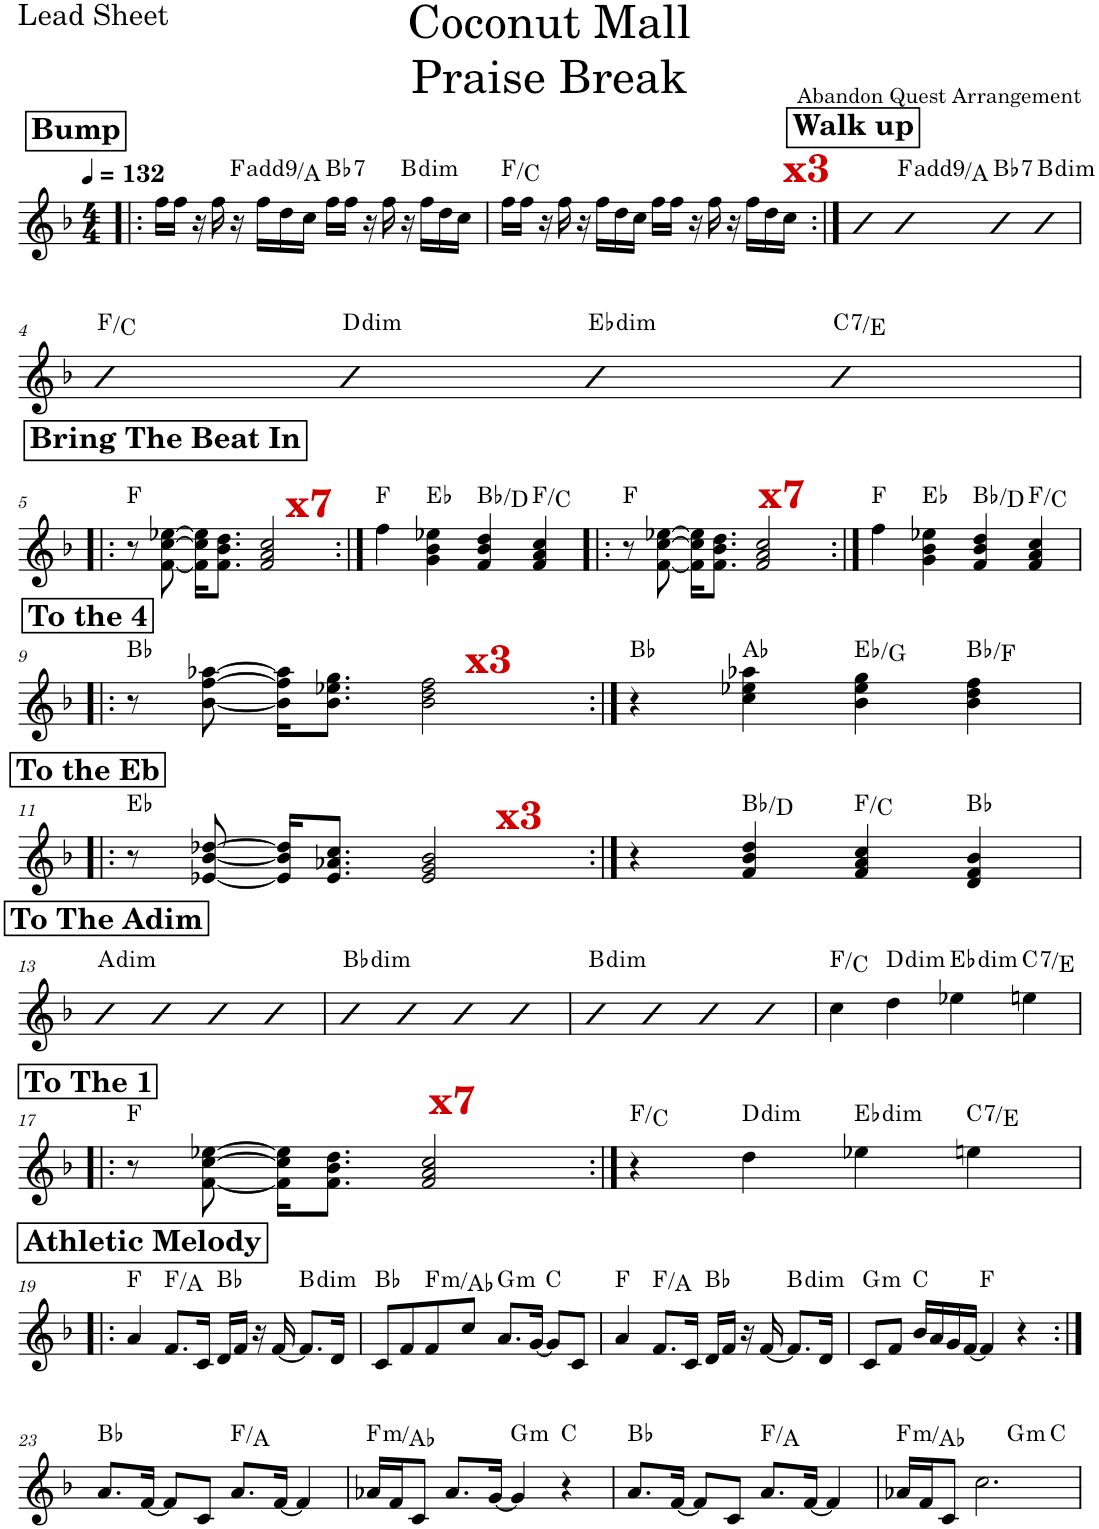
**kern	**harte
*part1	*part1
*staff1	*
*I"Piano	*
*I'Pno.	*
*clefG2	*
*k[b-]	*
*M4/4	*
*MM132	*
!!LO:REH:place=s1:a:B:cj:fs=14:t=Bump
=1!|:	=1!|:
16ff\LL	.
16ff\JJ	.
16r	.
16ff\	.
16r	F:maj(9)/3
16ff\LL	.
16dd\	.
16cc\JJ	.
!	!LO:H:kt=7
16ff\LL	Bb:7
16ff\JJ	.
16r	.
16ff\	.
!	!LO:H:kt=dim
16r	B:dim
16ff\LL	.
16dd\	.
16cc\JJ	.
=2	=2
16ff\LL	F:maj/5
16ff\JJ	.
16r	.
16ff\	.
16r	.
16ff\LL	.
16dd\	.
16cc\JJ	.
16ff\LL	.
16ff\JJ	.
16r	.
16ff\	.
16r	.
16ff\LL	.
16dd\	.
!LO:TX:a:B:color=#D00000:t=x3	!
16cc\JJ	.
!!LO:REH:place=s1:a:B:cj:fs=14:t=Walk up
=3:|!	=3:|!
4b-	.
4b-	F:maj(9)/3
!	!LO:H:kt=7
4b-	Bb:7
!	!LO:H:kt=dim
4b-	B:dim
!!LO:LB:g=z
=4	=4
4b-	F:maj/5
!	!LO:H:kt=dim
4b-	D:dim
!	!LO:H:kt=dim
4b-	Eb:dim
!	!LO:H:kt=7
4b-	C:7/3
!!LO:LB:g=z
!!LO:REH:place=s1:a:B:cj:fs=14:t=Bring The Beat In
=5!|:	=5!|:
8r	F:maj
[8f\ [8cc\ [8ee-X\	.
16f\] 16cc\] 16ee-\]KL	.
8.f\ 8.b-\ 8.dd\J	.
!LO:TX:a:B:color=#D00000:t=x7	!
2f/ 2a/ 2cc/	.
=6:|!	=6:|!
4ff\	F:maj
4g\ 4b-\ 4ee-X\	Eb:maj
4f/ 4b-/ 4dd/	Bb:maj/3
4f/ 4a/ 4cc/	F:maj/5
=7!|:	=7!|:
8r	F:maj
[8f\ [8cc\ [8ee-X\	.
16f\] 16cc\] 16ee-\]KL	.
8.f\ 8.b-\ 8.dd\J	.
!LO:TX:a:B:color=#D00000:t=x7	!
2f/ 2a/ 2cc/	.
=8:|!	=8:|!
4ff\	F:maj
4g\ 4b-\ 4ee-X\	Eb:maj
4f/ 4b-/ 4dd/	Bb:maj/3
4f/ 4a/ 4cc/	F:maj/5
!!LO:LB:g=z
!!LO:REH:place=s1:a:B:cj:fs=14:t=To the 4
=9!|:	=9!|:
8r	Bb:maj
[8b-\ [8ff\ [8aa-X\	.
16b-\] 16ff\] 16aa-\]KL	.
8.b-\ 8.ee-X\ 8.gg\J	.
!LO:TX:a:B:color=#D00000:t=x3	!
2b-\ 2dd\ 2ff\	.
=10:|!	=10:|!
4r	Bb:maj
4cc\ 4ee-X\ 4aa-X\	Ab:maj
4b-\ 4ee-\ 4gg\	Eb:maj/3
4b-\ 4dd\ 4ff\	Bb:maj/5
!!LO:LB:g=z
!!LO:REH:place=s1:a:B:cj:fs=14:t=To the Eb
=11!|:	=11!|:
8r	Eb:maj
[8e-X/ [8b-/ [8dd-X/	.
16e-/] 16b-/] 16dd-/]KL	.
8.e-/ 8.a-X/ 8.cc/J	.
!LO:TX:a:B:color=#D00000:t=x3	!
2e-/ 2g/ 2b-/	.
=12:|!	=12:|!
4r	.
4f/ 4b-/ 4dd/	Bb:maj/3
4f/ 4a/ 4cc/	F:maj/5
4d/ 4f/ 4b-/	Bb:maj
!!LO:LB:g=z
!!LO:REH:place=s1:a:B:cj:fs=14:t=To The Adim
=13	=13
!	!LO:H:kt=dim
4b-	A:dim
4b-	.
4b-	.
4b-	.
=14	=14
!	!LO:H:kt=dim
4b-	Bb:dim
4b-	.
4b-	.
4b-	.
=15	=15
!	!LO:H:kt=dim
4b-	B:dim
4b-	.
4b-	.
4b-	.
=16	=16
4cc\	F:maj/5
!	!LO:H:kt=dim
4dd\	D:dim
!	!LO:H:kt=dim
4ee-X\	Eb:dim
!	!LO:H:kt=7
4een\	C:7/3
!!LO:LB:g=z
!!LO:REH:place=s1:a:B:cj:fs=14:t=To The 1
=17!|:	=17!|:
8r	F:maj
[8f\ [8cc\ [8ee-X\	.
16f\] 16cc\] 16ee-\]KL	.
8.f\ 8.b-\ 8.dd\J	.
!LO:TX:a:B:color=#D00000:t=x7	!
2f/ 2a/ 2cc/	.
=18:|!	=18:|!
4r	F:maj/5
!	!LO:H:kt=dim
4dd\	D:dim
!	!LO:H:kt=dim
4ee-X\	Eb:dim
!	!LO:H:kt=7
4een\	C:7/3
!!LO:LB:g=z
!!LO:REH:place=s1:a:B:cj:fs=14:t=Athletic Melody
=19!|:	=19!|:
4a/	F:maj
8.f/L	F:maj/3
16c/Jk	.
16d/LL	Bb:maj
16f/JJ	.
16r	.
[16f/	.
!	!LO:H:kt=dim
8.f/L]	B:dim
16d/Jk	.
=20	=20
8c/L	Bb:maj
8f/	.
!	!LO:H:kt=m
8f/	F:min/b3
8cc/J	.
!	!LO:H:kt=m
8.a/L	G:min
[16g/Jk	.
8g/L]	C:maj
8c/J	.
=21	=21
4a/	F:maj
8.f/L	F:maj/3
16c/Jk	.
16d/LL	Bb:maj
16f/JJ	.
16r	.
[16f/	.
!	!LO:H:kt=dim
8.f/L]	B:dim
16d/Jk	.
=22	=22
!	!LO:H:kt=m
8c/L	G:min
8f/J	.
16b-/LL	C:maj
16a/	.
16g/	.
[16f/JJ	.
4f/]	F:maj
4r	.
!!LO:LB:g=z
=23:|!	=23:|!
8.a/L	Bb:maj
[16f/Jk	.
8f/L]	.
8c/J	.
8.a/L	F:maj/3
[16f/Jk	.
4f/]	.
=24	=24
!	!LO:H:kt=m
16a-X/LL	F:min/b3
16f/J	.
8c/J	.
8.a-/L	.
[16g/Jk	.
!	!LO:H:kt=m
4g/]	G:min
4r	C:maj
=25	=25
8.a/L	Bb:maj
[16f/Jk	.
8f/L]	.
8c/J	.
8.a/L	F:maj/3
[16f/Jk	.
4f/]	.
=26	=26
!	!LO:H:kt=m
*^	*
*	*^	*
16a-X/LL	2ryy	2.ryy	F:min/b3
16f/J	.	.	.
8c/J	.	.	.
2.cc\	.	.	.
!	!	!	!LO:H:kt=m
.	2ryy	.	G:min
.	.	4ryy	C:maj
*v	*v	*v	*
=	=
*-	*-
